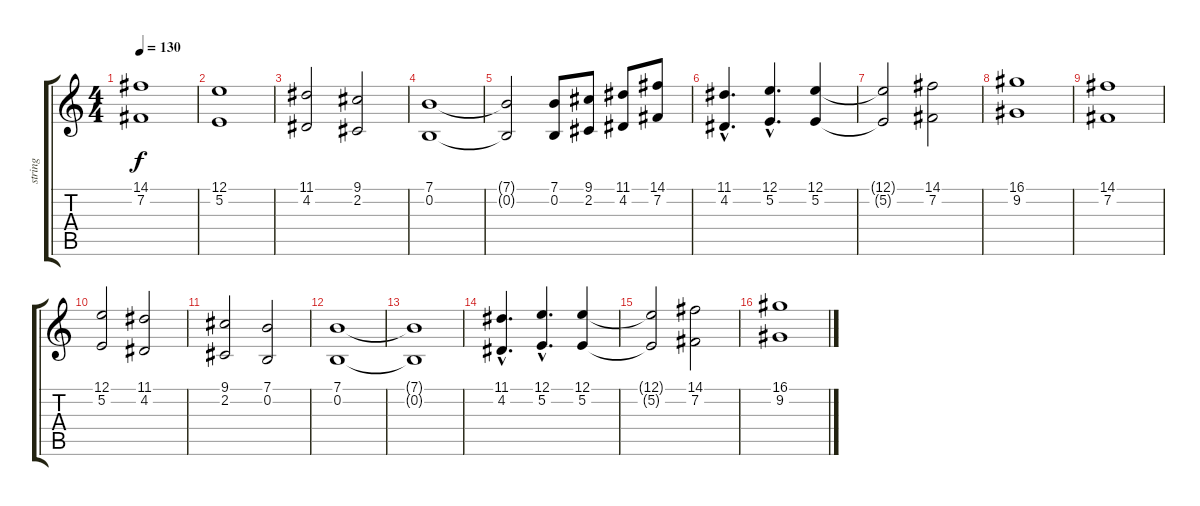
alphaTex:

\track ("string" "string") {instrument stringensemble1}
\staff {score tabs}
\tuning (E4 B3 G3 D3 A2 E2) {hide}
\ts (4 4)
\tempo 130
\clef g2
\ks c
(14.1 7.2).1{dy f} |
(12.1 5.2).1 |
(11.1 4.2).2 (9.1 2.2).2 |
(7.1 0.2).1 |
(7.1{t} 0.2{t}).2 (7.1 0.2).8 (9.1 2.2).8 (11.1 4.2).8 (14.1 7.2).8 |
(11.1{hac} 4.2{hac}).4{d} (12.1{hac} 5.2{hac}).4{d} (12.1 5.2).4 |
(12.1{t} 5.2{t}).2 (14.1 7.2).2 |
(16.1 9.2).1 |
(14.1 7.2).1 |
(12.1 5.2).2 (11.1 4.2).2 |
(9.1 2.2).2 (7.1 0.2).2 |
(7.1 0.2).1 |
(7.1{t} 0.2{t}).1 |
(11.1{hac} 4.2{hac}).4{d} (12.1{hac} 5.2{hac}).4{d} (12.1 5.2).4 |
(12.1{t} 5.2{t}).2 (14.1 7.2).2 |
(16.1 9.2).1
